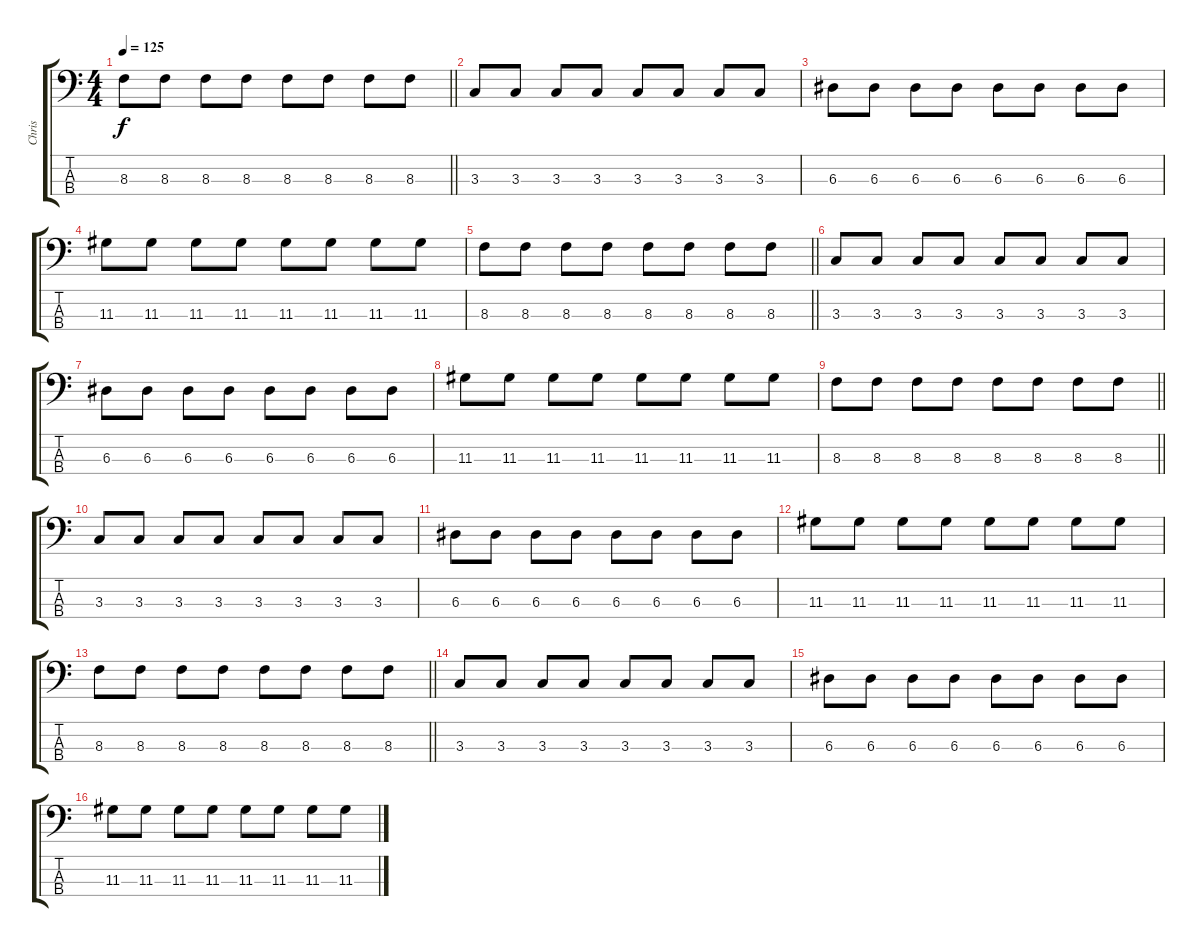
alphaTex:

\track ("Chris" "Chris") {instrument electricbasspick}
\staff {score tabs}
\tuning (G2 D2 A1 E1) {hide}
\ts (4 4)
\tempo 125
\clef f4
\barLineRight lightlight
\ks c
8.3.8{dy f} 8.3.8 8.3.8 8.3.8 8.3.8 8.3.8 8.3.8 8.3.8 |
3.3.8 3.3.8 3.3.8 3.3.8 3.3.8 3.3.8 3.3.8 3.3.8 |
6.3.8 6.3.8 6.3.8 6.3.8 6.3.8 6.3.8 6.3.8 6.3.8 |
11.3.8 11.3.8 11.3.8 11.3.8 11.3.8 11.3.8 11.3.8 11.3.8 |
\barLineRight lightlight
8.3.8 8.3.8 8.3.8 8.3.8 8.3.8 8.3.8 8.3.8 8.3.8 |
3.3.8 3.3.8 3.3.8 3.3.8 3.3.8 3.3.8 3.3.8 3.3.8 |
6.3.8 6.3.8 6.3.8 6.3.8 6.3.8 6.3.8 6.3.8 6.3.8 |
11.3.8 11.3.8 11.3.8 11.3.8 11.3.8 11.3.8 11.3.8 11.3.8 |
\barLineRight lightlight
8.3.8 8.3.8 8.3.8 8.3.8 8.3.8 8.3.8 8.3.8 8.3.8 |
3.3.8 3.3.8 3.3.8 3.3.8 3.3.8 3.3.8 3.3.8 3.3.8 |
6.3.8 6.3.8 6.3.8 6.3.8 6.3.8 6.3.8 6.3.8 6.3.8 |
11.3.8 11.3.8 11.3.8 11.3.8 11.3.8 11.3.8 11.3.8 11.3.8 |
\barLineRight lightlight
8.3.8 8.3.8 8.3.8 8.3.8 8.3.8 8.3.8 8.3.8 8.3.8 |
3.3.8 3.3.8 3.3.8 3.3.8 3.3.8 3.3.8 3.3.8 3.3.8 |
6.3.8 6.3.8 6.3.8 6.3.8 6.3.8 6.3.8 6.3.8 6.3.8 |
11.3.8 11.3.8 11.3.8 11.3.8 11.3.8 11.3.8 11.3.8 11.3.8
